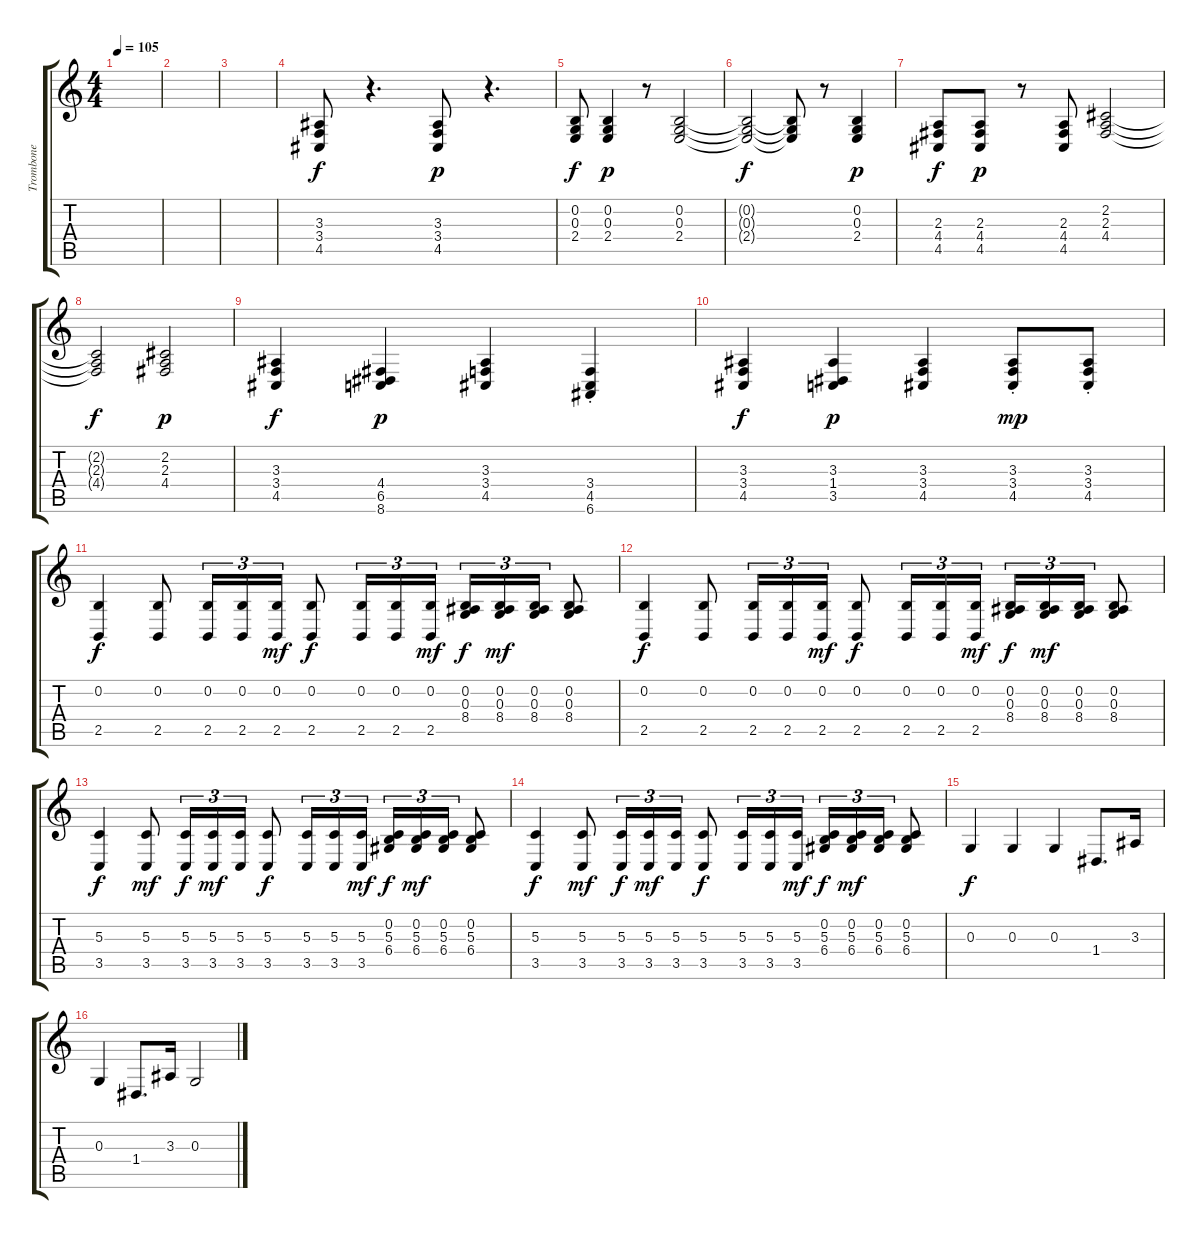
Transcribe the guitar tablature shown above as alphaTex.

\track ("Trombone" "Trombone") {instrument trombone}
\staff {score tabs}
\tuning (E4 B3 G3 D3 A2 E2) {hide}
\ts (4 4)
\tempo 105
\clef g2
\ks c
|
|
|
(3.3 3.4 4.5).8{dy f} r.4{d} (3.3 3.4 4.5).8{dy p} r.4{d} |
(0.2 0.3 2.4).8{dy f} (0.2 0.3 2.4).4{dy p} r.8 (0.2 0.3 2.4).2 |
(0.2{t} 0.3{t} 2.4{t}).2{dy f} (0.2{t} 0.3{t} 2.4{t}).8 r.8 (0.2 0.3 2.4).4{dy p} |
(2.3 4.4 4.5).8{dy f} (2.3 4.4 4.5).8{dy p} r.8 (2.3 4.4 4.5).8 (2.2 2.3 4.4).2 |
(2.2{t} 2.3{t} 4.4{t}).2{dy f} (2.2 2.3 4.4).2{dy p} |
(3.3 3.4 4.5).4{dy f} (4.4 6.5 8.6).4{dy p} (3.3 3.4 4.5).4 (3.4{st} 4.5{st} 6.6{st}).4 |
(3.3 3.4 4.5).4{dy f} (3.3 1.4 3.5).4{dy p} (3.3 3.4 4.5).4 (3.3{st} 3.4{st} 4.5{st}).8{dy mp} (3.3{st} 3.4{st} 4.5{st}).8 |
(0.2 2.5).4{dy f} (0.2 2.5).8 (0.2 2.5).16{tu (3 2)} (0.2 2.5).16{tu (3 2)} (0.2 2.5).16{tu (3 2) dy mf} (0.2 2.5).8{dy f} (0.2 2.5).16{tu (3 2)} (0.2 2.5).16{tu (3 2)} (0.2 2.5).16{tu (3 2) dy mf} (0.2 0.3 8.4).16{tu (3 2) dy f} (0.2 0.3 8.4).16{tu (3 2) dy mf} (0.2 0.3 8.4).16{tu (3 2)} (0.2 0.3 8.4).8 |
(0.2 2.5).4{dy f} (0.2 2.5).8 (0.2 2.5).16{tu (3 2)} (0.2 2.5).16{tu (3 2)} (0.2 2.5).16{tu (3 2) dy mf} (0.2 2.5).8{dy f} (0.2 2.5).16{tu (3 2)} (0.2 2.5).16{tu (3 2)} (0.2 2.5).16{tu (3 2) dy mf} (0.2 0.3 8.4).16{tu (3 2) dy f} (0.2 0.3 8.4).16{tu (3 2) dy mf} (0.2 0.3 8.4).16{tu (3 2)} (0.2 0.3 8.4).8 |
(5.3 3.5).4{dy f} (5.3 3.5).8{dy mf} (5.3 3.5).16{tu (3 2) dy f} (5.3 3.5).16{tu (3 2) dy mf} (5.3 3.5).16{tu (3 2)} (5.3 3.5).8{dy f} (5.3 3.5).16{tu (3 2)} (5.3 3.5).16{tu (3 2)} (5.3 3.5).16{tu (3 2) dy mf} (0.2 5.3 6.4).16{tu (3 2) dy f} (0.2 5.3 6.4).16{tu (3 2) dy mf} (0.2 5.3 6.4).16{tu (3 2)} (0.2 5.3 6.4).8 |
(5.3 3.5).4{dy f} (5.3 3.5).8{dy mf} (5.3 3.5).16{tu (3 2) dy f} (5.3 3.5).16{tu (3 2) dy mf} (5.3 3.5).16{tu (3 2)} (5.3 3.5).8{dy f} (5.3 3.5).16{tu (3 2)} (5.3 3.5).16{tu (3 2)} (5.3 3.5).16{tu (3 2) dy mf} (0.2 5.3 6.4).16{tu (3 2) dy f} (0.2 5.3 6.4).16{tu (3 2) dy mf} (0.2 5.3 6.4).16{tu (3 2)} (0.2 5.3 6.4).8 |
0.3.4{dy f} 0.3.4 0.3.4 1.4.8{d} 3.3.16 |
0.3.4 1.4.8{d} 3.3.16 0.3.2
